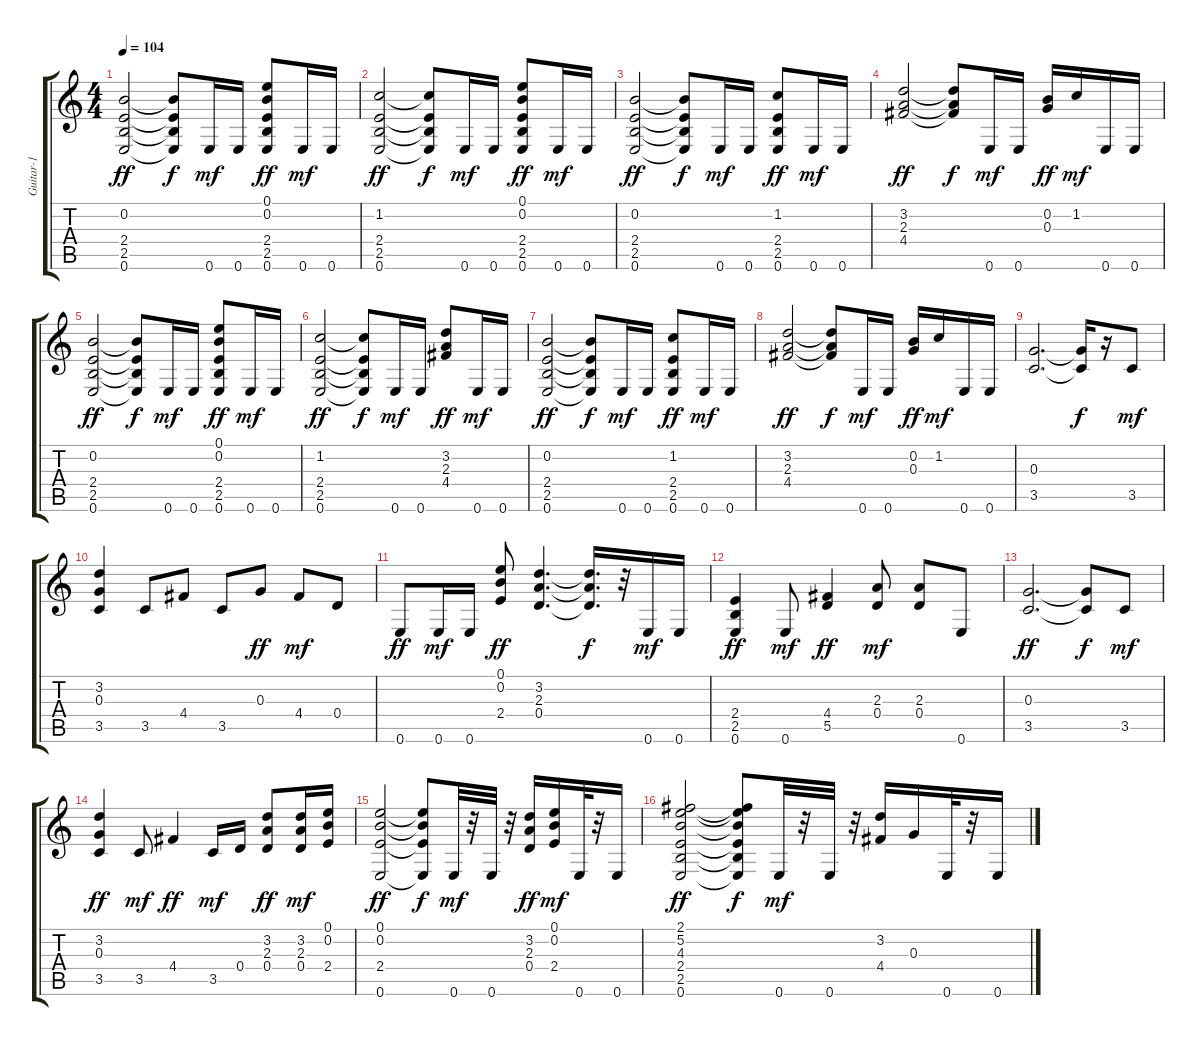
\track ("Guitar-1" "Guitar-1") {instrument acousticguitarsteel}
\staff {score tabs}
\tuning (E4 B3 G3 D3 A2 E2) {hide}
\ts (4 4)
\tempo 104
\clef g2
\ks c
(0.2 2.4 2.5 0.6).2{dy ff} (0.2{t} 2.4{t} 2.5{t} 0.6{t}).8{dy f} 0.6.16{dy mf} 0.6.16 (0.1 0.2 2.4 2.5 0.6).8{dy ff} 0.6.16{dy mf} 0.6.16 |
(1.2 2.4 2.5 0.6).2{dy ff} (1.2{t} 2.4{t} 2.5{t} 0.6{t}).8{dy f} 0.6.16{dy mf} 0.6.16 (0.1 0.2 2.4 2.5 0.6).8{dy ff} 0.6.16{dy mf} 0.6.16 |
(0.2 2.4 2.5 0.6).2{dy ff} (0.2{t} 2.4{t} 2.5{t} 0.6{t}).8{dy f} 0.6.16{dy mf} 0.6.16 (1.2 2.4 2.5 0.6).8{dy ff} 0.6.16{dy mf} 0.6.16 |
(3.2 2.3 4.4).2{dy ff} (3.2{t} 2.3{t} 4.4{t}).8{dy f} 0.6.16{dy mf} 0.6.16 (0.2 0.3).16{dy ff} 1.2.16{dy mf} 0.6.16 0.6.16 |
(0.2 2.4 2.5 0.6).2{dy ff} (0.2{t} 2.4{t} 2.5{t} 0.6{t}).8{dy f} 0.6.16{dy mf} 0.6.16 (0.1 0.2 2.4 2.5 0.6).8{dy ff} 0.6.16{dy mf} 0.6.16 |
(1.2 2.4 2.5 0.6).2{dy ff} (1.2{t} 2.4{t} 2.5{t} 0.6{t}).8{dy f} 0.6.16{dy mf} 0.6.16 (3.2 2.3 4.4).8{dy ff} 0.6.16{dy mf} 0.6.16 |
(0.2 2.4 2.5 0.6).2{dy ff} (0.2{t} 2.4{t} 2.5{t} 0.6{t}).8{dy f} 0.6.16{dy mf} 0.6.16 (1.2 2.4 2.5 0.6).8{dy ff} 0.6.16{dy mf} 0.6.16 |
(3.2 2.3 4.4).2{dy ff} (3.2{t} 2.3{t} 4.4{t}).8{dy f} 0.6.16{dy mf} 0.6.16 (0.2 0.3).16{dy ff} 1.2.16{dy mf} 0.6.16 0.6.16 |
(0.3 3.5).2{d} (0.3{t} 3.5{t}).16{dy f} r.16 3.5.8{dy mf} |
(3.2 0.3 3.5).4 3.5.8 4.4.8 3.5.8 0.3.8{dy ff} 4.4.8{dy mf} 0.4.8 |
0.6.8{dy ff} 0.6.16{dy mf} 0.6.16 (0.1 0.2 2.4).8{dy ff} (3.2 2.3 0.4).4{d} (3.2{t} 2.3{t} 0.4{t}).16{d dy f} r.32 0.6.16{dy mf} 0.6.16 |
(2.4 2.5 0.6).4{dy ff} 0.6.8{dy mf} (4.4 5.5).4{dy ff} (2.3 0.4).8{dy mf} (2.3 0.4).8 0.6.8 |
(0.3 3.5).2{d dy ff} (0.3{t} 3.5{t}).8{dy f} 3.5.8{dy mf} |
(3.2 0.3 3.5).4{dy ff} 3.5.8{dy mf} 4.4.4{dy ff} 3.5.16{dy mf} 0.4.16 (3.2 2.3 0.4).8{dy ff} (3.2 2.3 0.4).16{dy mf} (0.1 0.2 2.4).16 |
(0.1 0.2 2.4 0.6).2{dy ff} (0.1{t} 0.2{t} 2.4{t} 0.6{t}).8{dy f} 0.6.32{dy mf} r.32 0.6.32 r.32 (3.2 2.3 0.4).16{dy ff} (0.1 0.2 2.4).16{dy mf} 0.6.32 r.32 0.6.16 |
(2.1 5.2 4.3 2.4 2.5 0.6).2{dy ff} (2.1{t} 5.2{t} 4.3{t} 2.4{t} 2.5{t} 0.6{t}).8{dy f} 0.6.32{dy mf} r.32 0.6.32 r.32 (3.2 4.4).16 0.3.16 0.6.32 r.32 0.6.16
